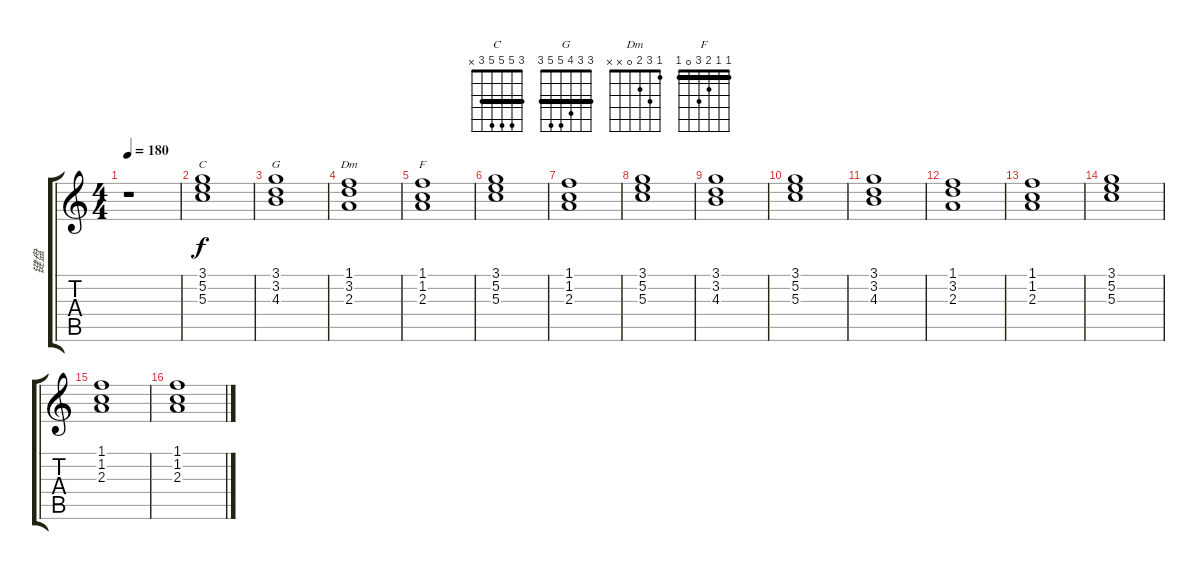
\track ("键盘" "键盘") {instrument contrabass}
\staff {score tabs}
\tuning (E4 B3 G3 D3 A2 E2) {hide}
\chord ("C" 3 5 5 5 3 x) {barre 3}
\chord ("G" 3 3 4 5 5 3) {barre 3}
\chord ("Dm" 1 3 2 0 x x)
\chord ("F" 1 1 2 3 0 1) {barre 1}
\ts (4 4)
\tempo 180
\clef g2
\ks c
r.1{dy f} |
(3.1 5.2 5.3).1{ch "C"} |
(3.1 3.2 4.3).1{ch "G"} |
(1.1 3.2 2.3).1{ch "Dm"} |
(1.1 1.2 2.3).1{ch "F"} |
(3.1 5.2 5.3).1 |
(1.1 1.2 2.3).1 |
(3.1 5.2 5.3).1 |
(3.1 3.2 4.3).1 |
(3.1 5.2 5.3).1 |
(3.1 3.2 4.3).1 |
(1.1 3.2 2.3).1 |
(1.1 1.2 2.3).1 |
(3.1 5.2 5.3).1 |
(1.1 1.2 2.3).1 |
(1.1 1.2 2.3).1
